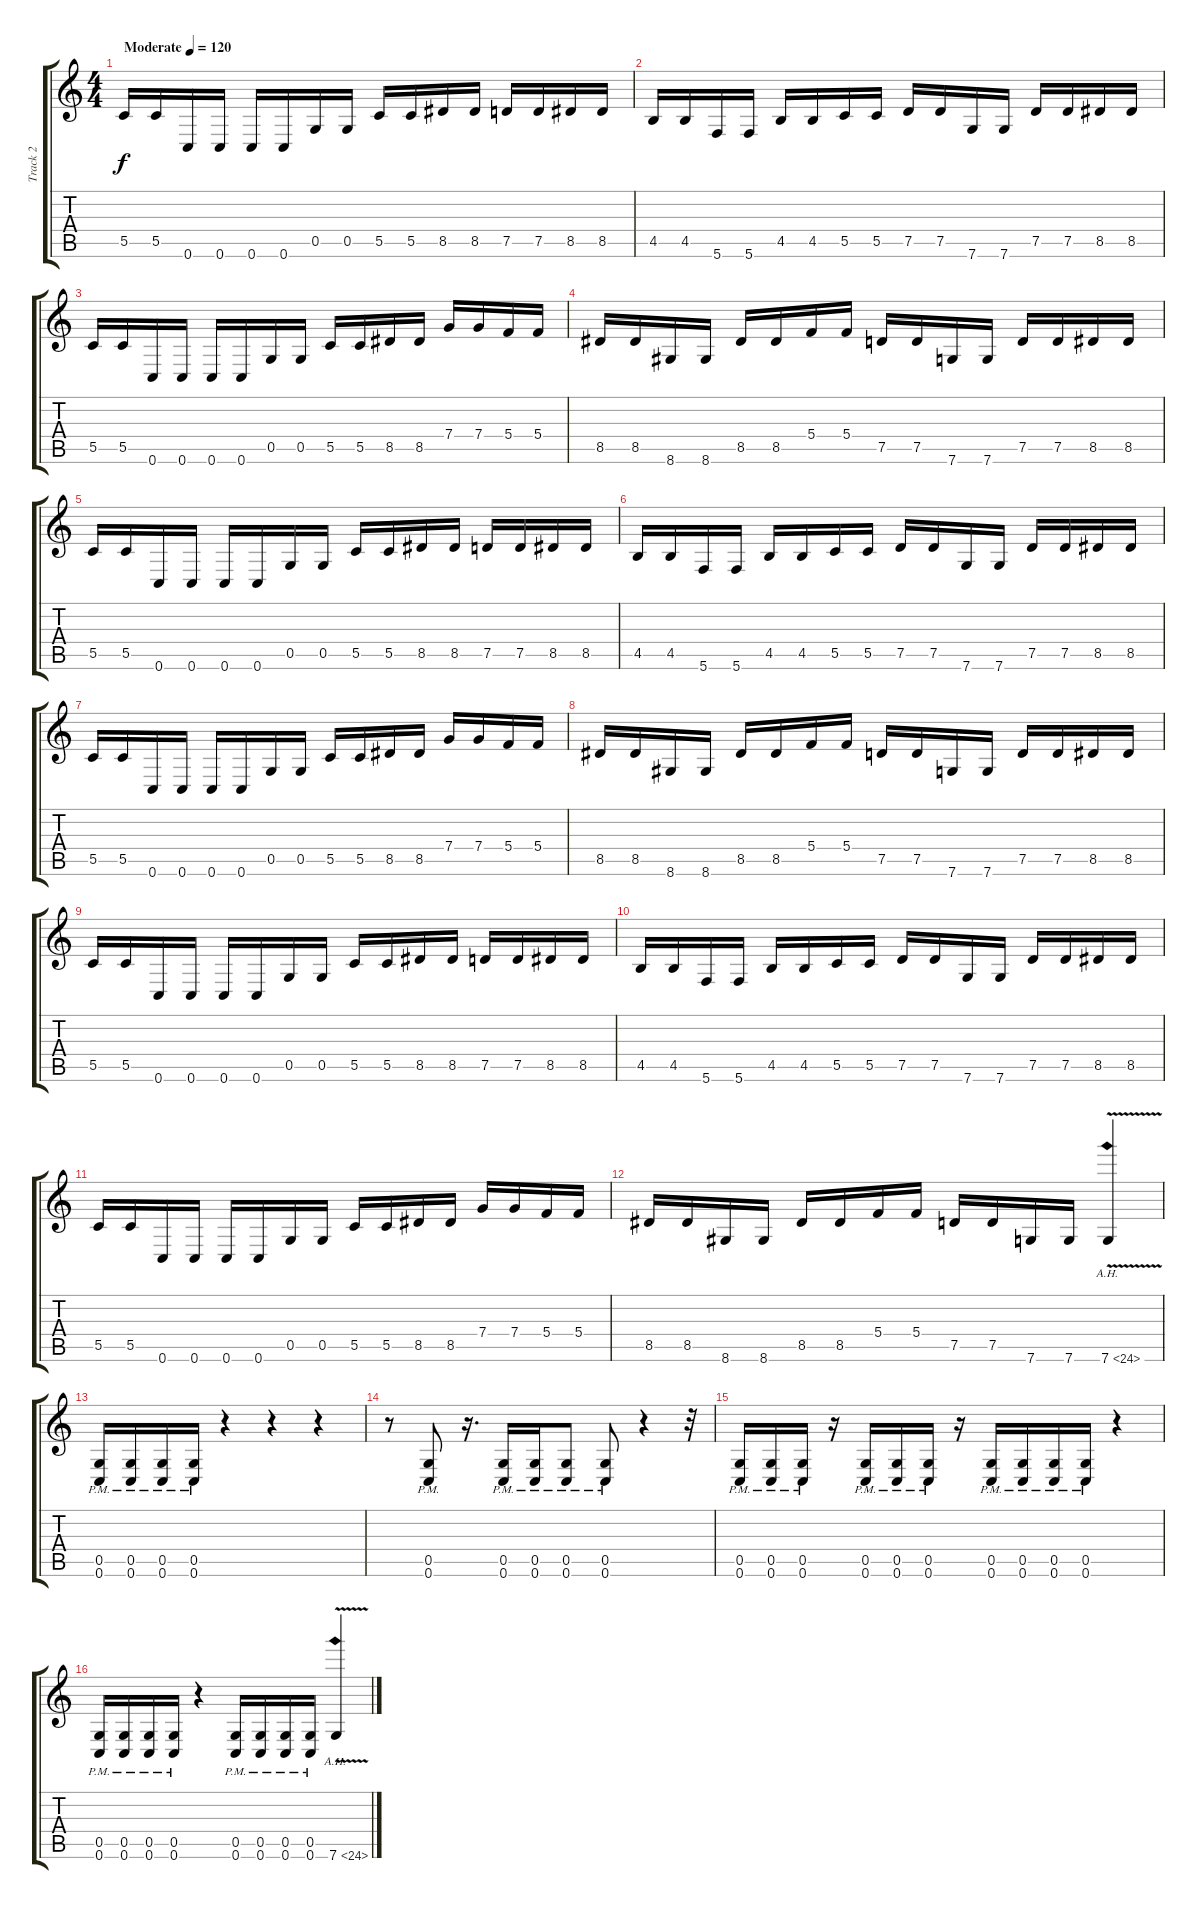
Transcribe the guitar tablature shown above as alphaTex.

\track ("Track 2" "Track 2") {instrument distortionguitar}
\staff {score tabs}
\tuning (D4 A3 F3 C3 G2 C2) {hide}
\ts (4 4)
\tempo (120 "Moderate")
\clef g2
\ks c
5.5.16{dy f instrument distortionguitar} 5.5.16 0.6.16 0.6.16 0.6.16 0.6.16 0.5.16 0.5.16 5.5.16 5.5.16 8.5.16 8.5.16 7.5.16 7.5.16 8.5.16 8.5.16 |
4.5.16 4.5.16 5.6.16 5.6.16 4.5.16 4.5.16 5.5.16 5.5.16 7.5.16 7.5.16 7.6.16 7.6.16 7.5.16 7.5.16 8.5.16 8.5.16 |
5.5.16 5.5.16 0.6.16 0.6.16 0.6.16 0.6.16 0.5.16 0.5.16 5.5.16 5.5.16 8.5.16 8.5.16 7.4.16 7.4.16 5.4.16 5.4.16 |
8.5.16 8.5.16 8.6.16 8.6.16 8.5.16 8.5.16 5.4.16 5.4.16 7.5.16 7.5.16 7.6.16 7.6.16 7.5.16 7.5.16 8.5.16 8.5.16 |
5.5.16 5.5.16 0.6.16 0.6.16 0.6.16 0.6.16 0.5.16 0.5.16 5.5.16 5.5.16 8.5.16 8.5.16 7.5.16 7.5.16 8.5.16 8.5.16 |
4.5.16 4.5.16 5.6.16 5.6.16 4.5.16 4.5.16 5.5.16 5.5.16 7.5.16 7.5.16 7.6.16 7.6.16 7.5.16 7.5.16 8.5.16 8.5.16 |
5.5.16 5.5.16 0.6.16 0.6.16 0.6.16 0.6.16 0.5.16 0.5.16 5.5.16 5.5.16 8.5.16 8.5.16 7.4.16 7.4.16 5.4.16 5.4.16 |
8.5.16 8.5.16 8.6.16 8.6.16 8.5.16 8.5.16 5.4.16 5.4.16 7.5.16 7.5.16 7.6.16 7.6.16 7.5.16 7.5.16 8.5.16 8.5.16 |
5.5.16 5.5.16 0.6.16 0.6.16 0.6.16 0.6.16 0.5.16 0.5.16 5.5.16 5.5.16 8.5.16 8.5.16 7.5.16 7.5.16 8.5.16 8.5.16 |
4.5.16 4.5.16 5.6.16 5.6.16 4.5.16 4.5.16 5.5.16 5.5.16 7.5.16 7.5.16 7.6.16 7.6.16 7.5.16 7.5.16 8.5.16 8.5.16 |
5.5.16 5.5.16 0.6.16 0.6.16 0.6.16 0.6.16 0.5.16 0.5.16 5.5.16 5.5.16 8.5.16 8.5.16 7.4.16 7.4.16 5.4.16 5.4.16 |
8.5.16 8.5.16 8.6.16 8.6.16 8.5.16 8.5.16 5.4.16 5.4.16 7.5.16 7.5.16 7.6.16 7.6.16 7.6{ah 17 v}.4 |
(0.5{pm} 0.6{pm}).16 (0.5{pm} 0.6{pm}).16 (0.5{pm} 0.6{pm}).16 (0.5{pm} 0.6{pm}).16 r.4 r.4 r.4 |
r.8 (0.5{pm} 0.6{pm}).8 r.16{d} (0.5{pm} 0.6{pm}).16 (0.5{pm} 0.6{pm}).16 (0.5{pm} 0.6{pm}).8 (0.5{pm} 0.6{pm}).8 r.4 r.32 |
(0.5{pm} 0.6{pm}).16 (0.5{pm} 0.6{pm}).16 (0.5{pm} 0.6{pm}).16 r.16 (0.5{pm} 0.6{pm}).16 (0.5{pm} 0.6{pm}).16 (0.5{pm} 0.6{pm}).16 r.16 (0.5{pm} 0.6{pm}).16 (0.5{pm} 0.6{pm}).16 (0.5{pm} 0.6{pm}).16 (0.5{pm} 0.6{pm}).16 r.4 |
(0.5{pm} 0.6{pm}).16 (0.5{pm} 0.6{pm}).16 (0.5{pm} 0.6{pm}).16 (0.5{pm} 0.6{pm}).16 r.4 (0.5{pm} 0.6{pm}).16 (0.5{pm} 0.6{pm}).16 (0.5{pm} 0.6{pm}).16 (0.5{pm} 0.6{pm}).16 7.6{ah 17 v}.4
